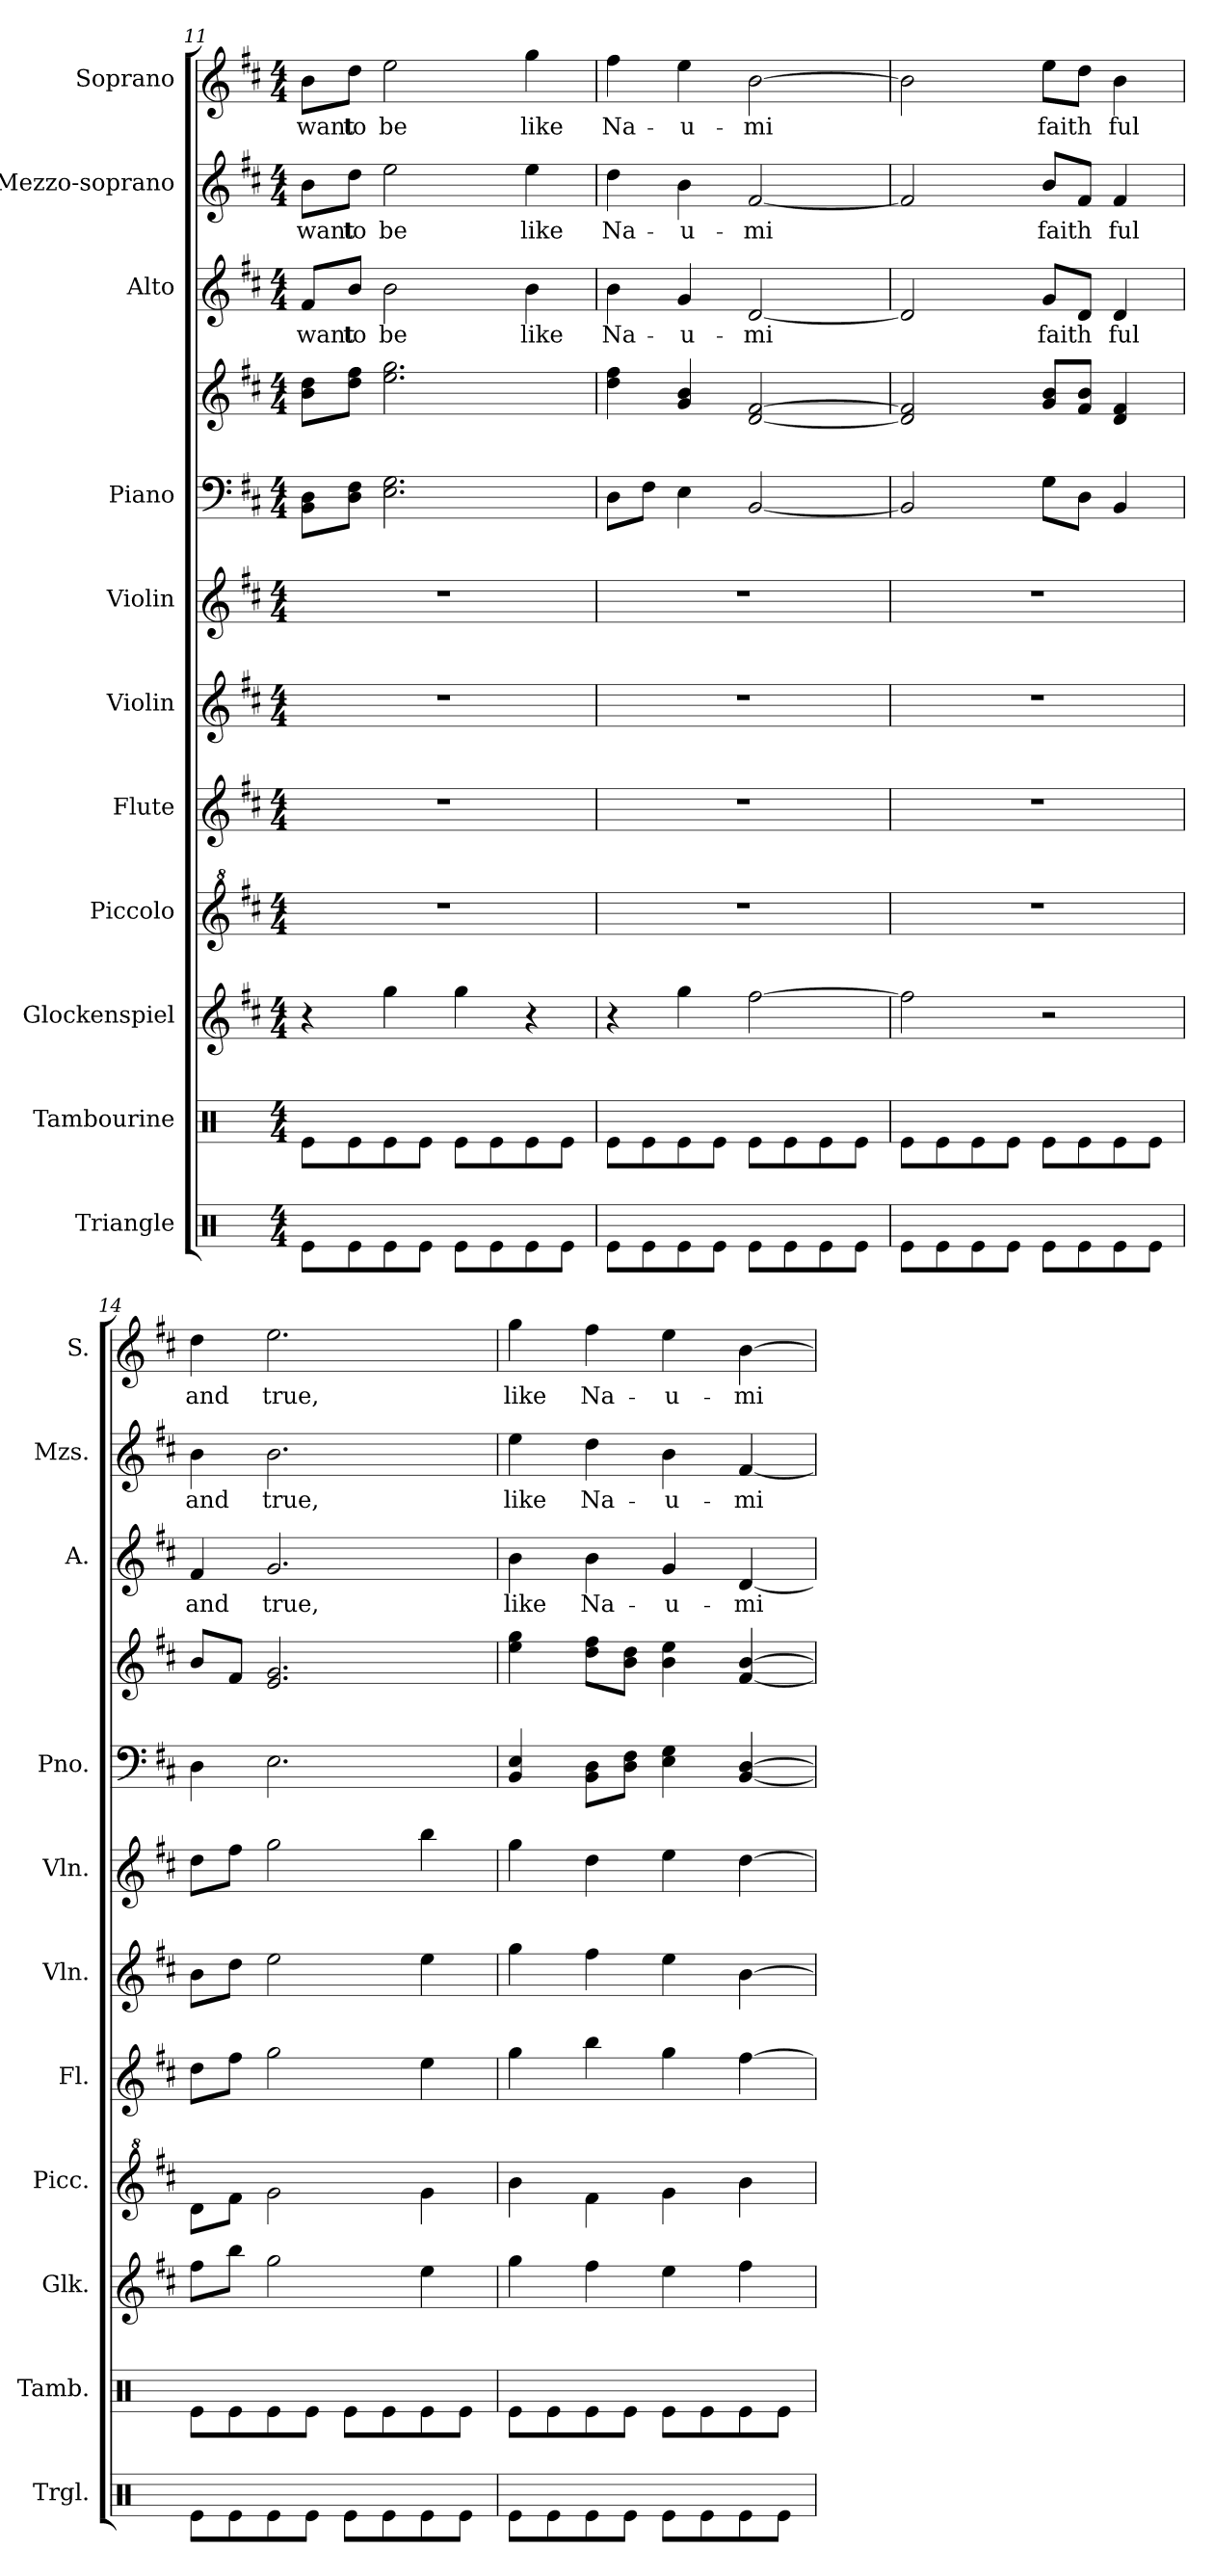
**kern	**kern	**kern	**kern	**kern	**kern	**kern	**kern	**kern	**kern	**text	**kern	**text	**kern	**text
*part11	*part10	*part9	*part8	*part7	*part6	*part5	*part4	*part4	*part3	*part3	*part2	*part2	*part1	*part1
*staff12	*staff11	*staff10	*staff9	*staff8	*staff7	*staff6	*staff5	*staff4	*staff3	*staff3	*staff2	*staff2	*staff1	*staff1
*I"Triangle	*I"Tambourine	*I"Glockenspiel	*I"Piccolo	*I"Flute	*I"Violin	*I"Violin	*I"Piano	*	*I"Alto	*	*I"Mezzo-soprano	*	*I"Soprano	*
*I'Trgl.	*I'Tamb.	*I'Glk.	*I'Picc.	*I'Fl.	*I'Vln.	*I'Vln.	*I'Pno.	*	*I'A.	*	*I'Mzs.	*	*I'S.	*
*clefX	*clefX	*clefG2	*clefG^2	*clefG2	*clefG2	*clefG2	*clefF4	*clefG2	*clefG2	*	*clefG2	*	*clefG2	*
*	*	*ITrd-14c-24	*ITrd-7c-12	*	*	*	*	*	*	*	*	*	*	*
*k[]	*k[]	*k[f#c#]	*k[f#c#]	*k[f#c#]	*k[f#c#]	*k[f#c#]	*k[f#c#]	*k[f#c#]	*k[f#c#]	*	*k[f#c#]	*	*k[f#c#]	*
*M4/4	*M4/4	*M4/4	*M4/4	*M4/4	*M4/4	*M4/4	*M4/4	*M4/4	*M4/4	*	*M4/4	*	*M4/4	*
=11	=11	=11	=11	=11	=11	=11	=11	=11	=11	=11	=11	=11	=11	=11
8Re\L	8Re\L	4r	1r	1r	1r	1r	8BB\ 8D\L	8b\ 8dd\L	8f#/L	want	8b\L	want	8b\L	want
8Re\	8Re\	.	.	.	.	.	8D\ 8F#\J	8dd\ 8ff#\J	8b/J	to	8dd\J	to	8dd\J	to
8Re\	8Re\	4gggg\	.	.	.	.	2.E\ 2.G\	2.ee\ 2.gg\	2b\	be	2ee\	be	2ee\	be
8Re\J	8Re\J	.	.	.	.	.	.	.	.	.	.	.	.	.
8Re\L	8Re\L	4gggg\	.	.	.	.	.	.	.	.	.	.	.	.
8Re\	8Re\	.	.	.	.	.	.	.	.	.	.	.	.	.
8Re\	8Re\	4r	.	.	.	.	.	.	4b\	like	4ee\	like	4gg\	like
8Re\J	8Re\J	.	.	.	.	.	.	.	.	.	.	.	.	.
=12	=12	=12	=12	=12	=12	=12	=12	=12	=12	=12	=12	=12	=12	=12
8Re\L	8Re\L	4r	1r	1r	1r	1r	8D\L	4dd\ 4ff#\	4b\	Na-	4dd\	Na-	4ff#\	Na-
8Re\	8Re\	.	.	.	.	.	8F#\J	.	.	.	.	.	.	.
8Re\	8Re\	4gggg\	.	.	.	.	4E\	4g/ 4b/	4g/	-u-	4b\	-u-	4ee\	-u-
8Re\J	8Re\J	.	.	.	.	.	.	.	.	.	.	.	.	.
8Re\L	8Re\L	[2ffff#\	.	.	.	.	[2BB/	[2d/ [2f#/	[2d/	-mi	[2f#/	-mi	[2b\	-mi
8Re\	8Re\	.	.	.	.	.	.	.	.	.	.	.	.	.
8Re\	8Re\	.	.	.	.	.	.	.	.	.	.	.	.	.
8Re\J	8Re\J	.	.	.	.	.	.	.	.	.	.	.	.	.
!!LO:PB:g=z
=13	=13	=13	=13	=13	=13	=13	=13	=13	=13	=13	=13	=13	=13	=13
8Re\L	8Re\L	2ffff#\]	1r	1r	1r	1r	2BB/]	2d/] 2f#/]	2d/]	.	2f#/]	.	2b\]	.
8Re\	8Re\	.	.	.	.	.	.	.	.	.	.	.	.	.
8Re\	8Re\	.	.	.	.	.	.	.	.	.	.	.	.	.
8Re\J	8Re\J	.	.	.	.	.	.	.	.	.	.	.	.	.
8Re\L	8Re\L	2r	.	.	.	.	8G\L	8g/ 8b/L	8g/L	faith	8b/L	-faith	8ee\L	-faith
8Re\	8Re\	.	.	.	.	.	8D\J	8f#/ 8b/J	8d/J	.	8f#/J	.	8dd\J	.
8Re\	8Re\	.	.	.	.	.	4BB/	4d/ 4f#/	4d/	ful	4f#/	ful	4b\	ful
8Re\J	8Re\J	.	.	.	.	.	.	.	.	.	.	.	.	.
=14	=14	=14	=14	=14	=14	=14	=14	=14	=14	=14	=14	=14	=14	=14
8Re\L	8Re\L	8ffff#\L	8ddd\L	8dd\L	8b\L	8dd\L	4D\	8b/L	4f#/	and	4b\	and	4dd\	and
8Re\	8Re\	8bbbb\J	8fff#\J	8ff#\J	8dd\J	8ff#\J	.	8f#/J	.	.	.	.	.	.
8Re\	8Re\	2gggg\	2ggg\	2gg\	2ee\	2gg\	2.E\	2.e/ 2.g/	2.g/	true,	2.b\	true,	2.ee\	true,
8Re\J	8Re\J	.	.	.	.	.	.	.	.	.	.	.	.	.
8Re\L	8Re\L	.	.	.	.	.	.	.	.	.	.	.	.	.
8Re\	8Re\	.	.	.	.	.	.	.	.	.	.	.	.	.
8Re\	8Re\	4eeee\	4ggg\	4ee\	4ee\	4bb\	.	.	.	.	.	.	.	.
8Re\J	8Re\J	.	.	.	.	.	.	.	.	.	.	.	.	.
=15	=15	=15	=15	=15	=15	=15	=15	=15	=15	=15	=15	=15	=15	=15
8Re\L	8Re\L	4gggg\	4bbb\	4gg\	4gg\	4gg\	4BB/ 4E/	4ee\ 4gg\	4b\	like	4ee\	like	4gg\	like
8Re\	8Re\	.	.	.	.	.	.	.	.	.	.	.	.	.
8Re\	8Re\	4ffff#\	4fff#\	4bb\	4ff#\	4dd\	8BB\ 8D\L	8dd\ 8ff#\L	4b\	Na-	4dd\	Na-	4ff#\	Na-
8Re\J	8Re\J	.	.	.	.	.	8D\ 8F#\J	8b\ 8dd\J	.	.	.	.	.	.
8Re\L	8Re\L	4eeee\	4ggg\	4gg\	4ee\	4ee\	4E\ 4G\	4b\ 4ee\	4g/	-u-	4b\	-u-	4ee\	-u-
8Re\	8Re\	.	.	.	.	.	.	.	.	.	.	.	.	.
8Re\	8Re\	4ffff#\	4bbb\	[4ff#\	[4b\	[4dd\	[4BB/ [4D/	[4f#/ [4b/	[4d/	-mi	[4f#/	-mi	[4b\	-mi
8Re\J	8Re\J	.	.	.	.	.	.	.	.	.	.	.	.	.
=	=	=	=	=	=	=	=	=	=	=	=	=	=	=
*-	*-	*-	*-	*-	*-	*-	*-	*-	*-	*-	*-	*-	*-	*-
